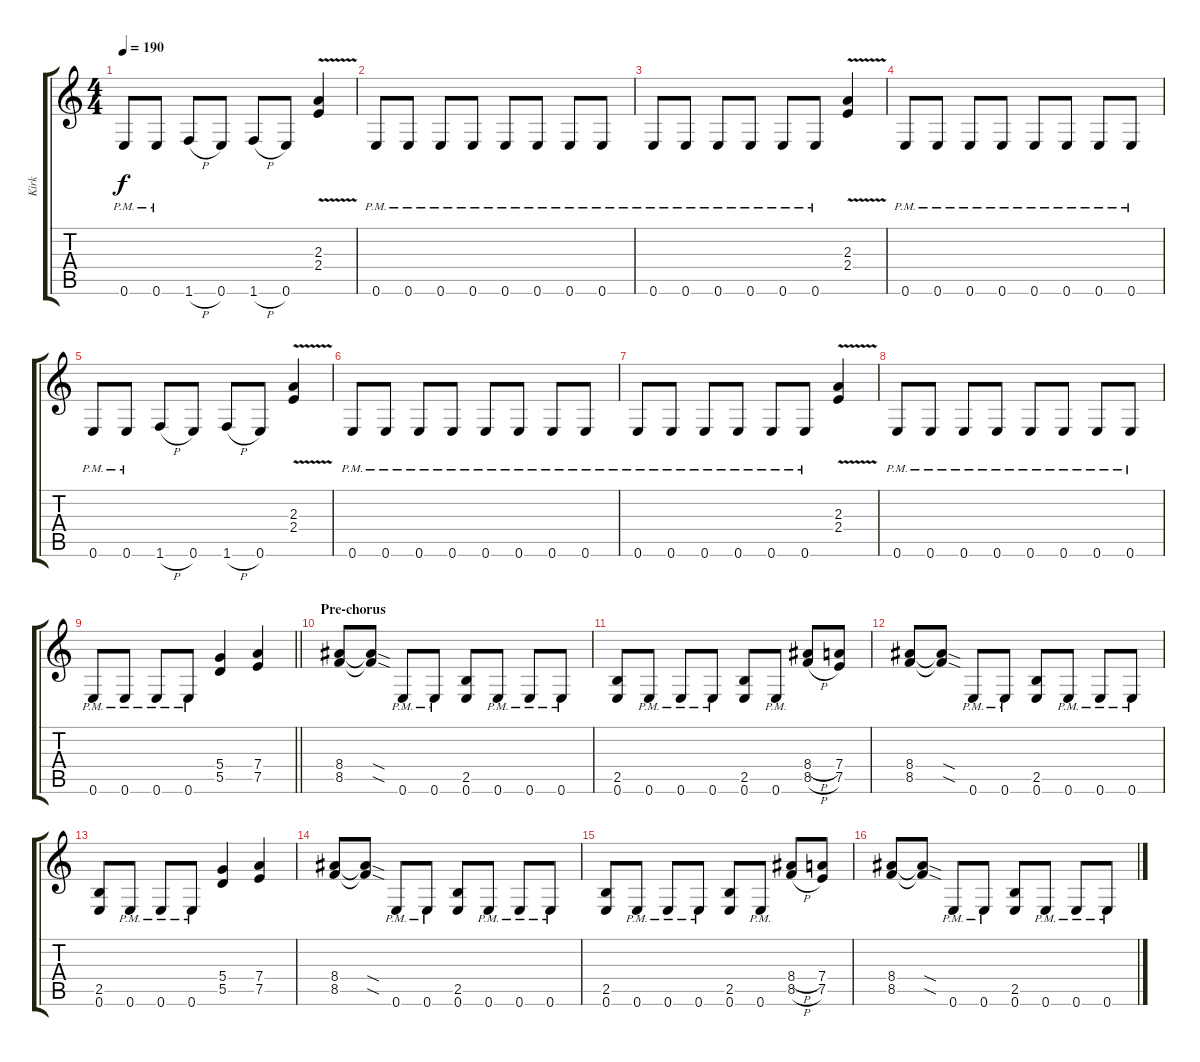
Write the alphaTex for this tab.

\track ("Kirk" "Kirk") {instrument overdrivenguitar}
\staff {score tabs}
\tuning (E4 B3 G3 D3 A2 E2) {hide}
\ts (4 4)
\tempo 190
\clef g2
\ks c
0.6{pm}.8{dy f} 0.6{pm}.8 1.6{h}.8 0.6.8 1.6{h}.8 0.6.8 (2.3{v} 2.4{v}).4 |
0.6{pm}.8 0.6{pm}.8 0.6{pm}.8 0.6{pm}.8 0.6{pm}.8 0.6{pm}.8 0.6{pm}.8 0.6{pm}.8 |
0.6{pm}.8 0.6{pm}.8 0.6{pm}.8 0.6{pm}.8 0.6{pm}.8 0.6{pm}.8 (2.3{v} 2.4{v}).4 |
0.6{pm}.8 0.6{pm}.8 0.6{pm}.8 0.6{pm}.8 0.6{pm}.8 0.6{pm}.8 0.6{pm}.8 0.6{pm}.8 |
0.6{pm}.8 0.6{pm}.8 1.6{h}.8 0.6.8 1.6{h}.8 0.6.8 (2.3{v} 2.4{v}).4 |
0.6{pm}.8 0.6{pm}.8 0.6{pm}.8 0.6{pm}.8 0.6{pm}.8 0.6{pm}.8 0.6{pm}.8 0.6{pm}.8 |
0.6{pm}.8 0.6{pm}.8 0.6{pm}.8 0.6{pm}.8 0.6{pm}.8 0.6{pm}.8 (2.3{v} 2.4{v}).4 |
0.6{pm}.8 0.6{pm}.8 0.6{pm}.8 0.6{pm}.8 0.6{pm}.8 0.6{pm}.8 0.6{pm}.8 0.6{pm}.8 |
\barLineRight lightlight
0.6{pm}.8 0.6{pm}.8 0.6{pm}.8 0.6{pm}.8 (5.4 5.5).4 (7.4 7.5).4 |
\section ("" "Pre-chorus")
(8.4 8.5).8 (8.4{sod t} 8.5{sod t}).8 0.6{pm}.8 0.6{pm}.8 (2.5 0.6).8 0.6{pm}.8 0.6{pm}.8 0.6{pm}.8 |
(2.5 0.6).8 0.6{pm}.8 0.6{pm}.8 0.6{pm}.8 (2.5 0.6).8 0.6{pm}.8 (8.4{h} 8.5{h}).8 (7.4 7.5).8 |
(8.4 8.5).8 (8.4{sod t} 8.5{sod t}).8 0.6{pm}.8 0.6{pm}.8 (2.5 0.6).8 0.6{pm}.8 0.6{pm}.8 0.6{pm}.8 |
(2.5 0.6).8 0.6{pm}.8 0.6{pm}.8 0.6{pm}.8 (5.4 5.5).4 (7.4 7.5).4 |
(8.4 8.5).8 (8.4{sod t} 8.5{sod t}).8 0.6{pm}.8 0.6{pm}.8 (2.5 0.6).8 0.6{pm}.8 0.6{pm}.8 0.6{pm}.8 |
(2.5 0.6).8 0.6{pm}.8 0.6{pm}.8 0.6{pm}.8 (2.5 0.6).8 0.6{pm}.8 (8.4{h} 8.5{h}).8 (7.4 7.5).8 |
(8.4 8.5).8 (8.4{sod t} 8.5{sod t}).8 0.6{pm}.8 0.6{pm}.8 (2.5 0.6).8 0.6{pm}.8 0.6{pm}.8 0.6{pm}.8
